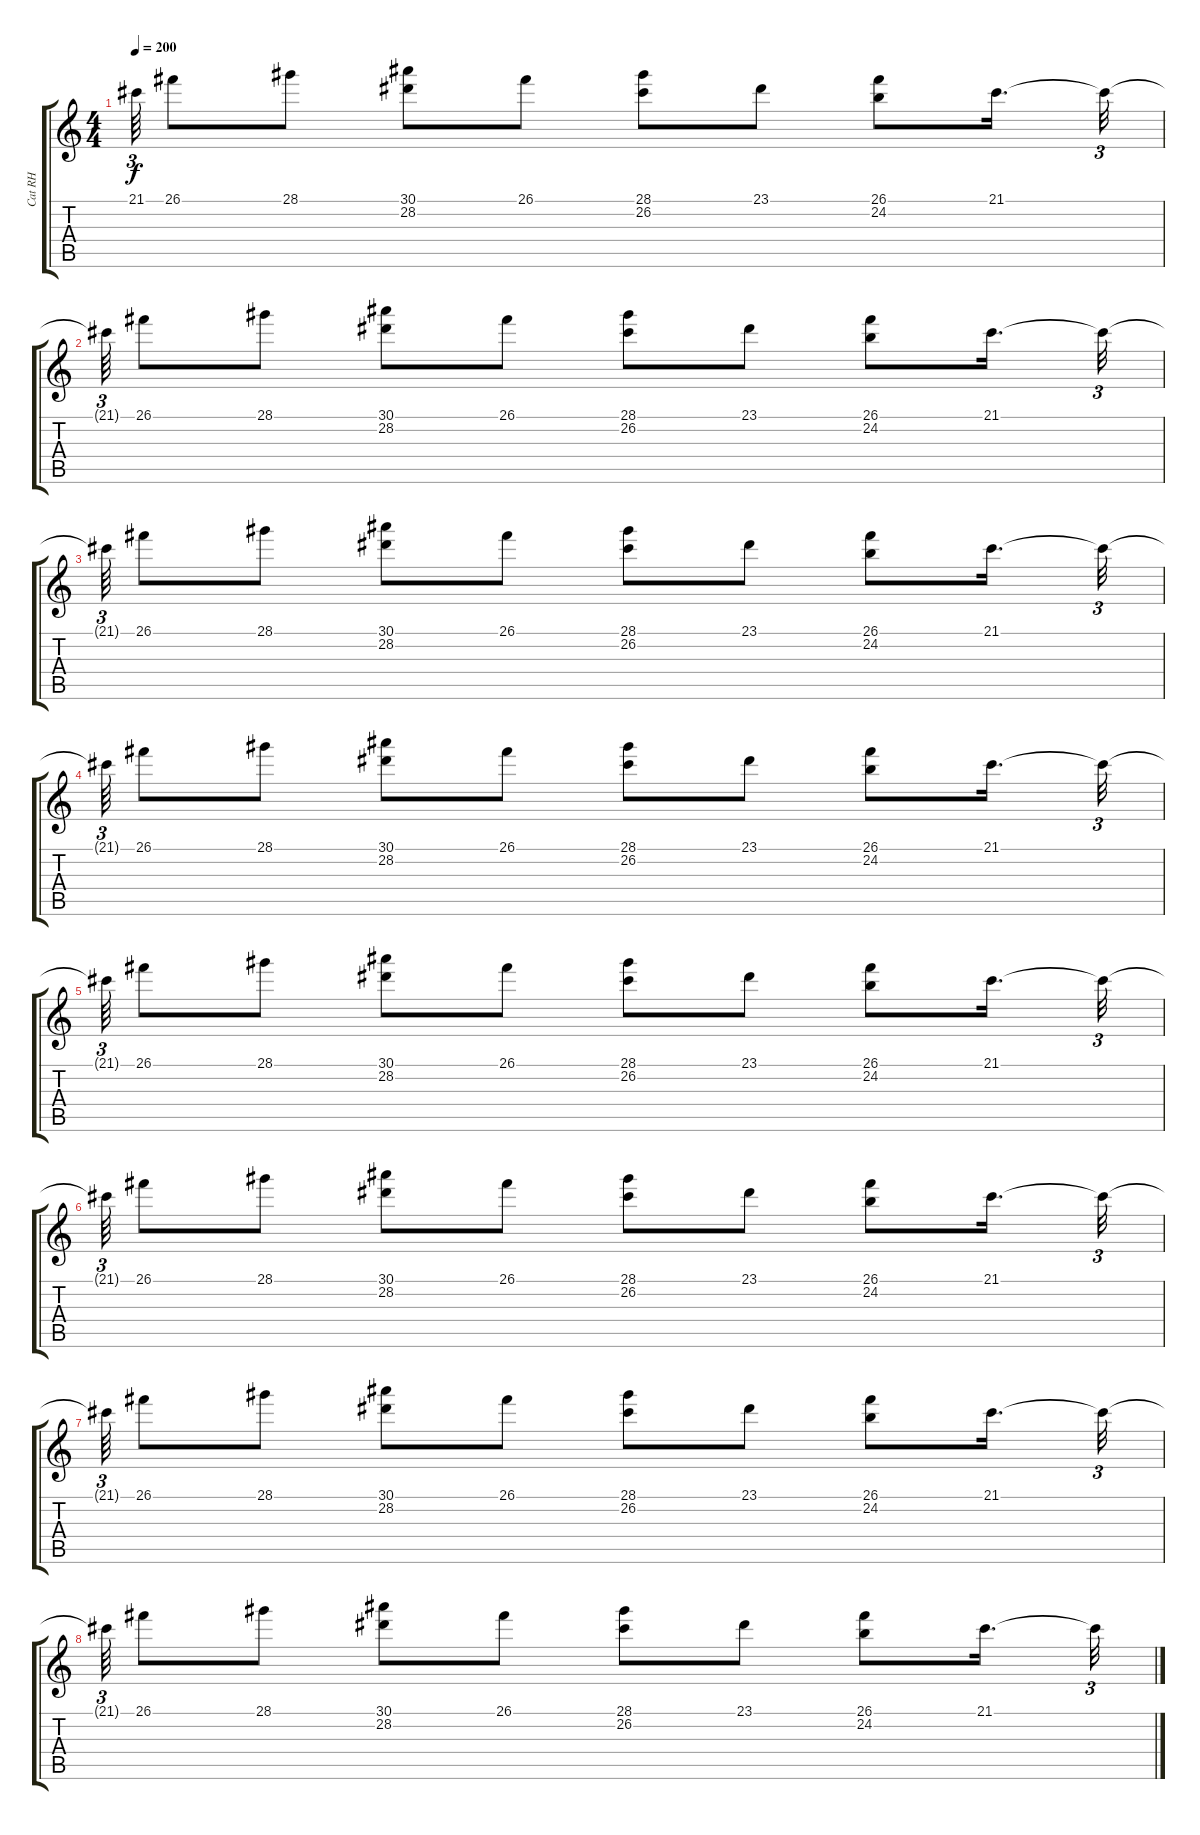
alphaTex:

\track ("Cat RH" "Cat RH") {instrument percussiveorgan}
\staff {score tabs}
\tuning (E4 B3 G3 D3 A2 E2) {hide}
\ts (4 4)
\tempo 200
\clef g2
\ks c
21.1{t}.64{tu (3 2) dy f} 26.1.8 28.1.8 (30.1 28.2).8 26.1.8 (28.1 26.2).8 23.1.8 (26.1 24.2).8 21.1.16{d} 21.1{t}.32{tu (3 2)} |
21.1{t}.64{tu (3 2)} 26.1.8 28.1.8 (30.1 28.2).8 26.1.8 (28.1 26.2).8 23.1.8 (26.1 24.2).8 21.1.16{d} 21.1{t}.32{tu (3 2)} |
21.1{t}.64{tu (3 2)} 26.1.8 28.1.8 (30.1 28.2).8 26.1.8 (28.1 26.2).8 23.1.8 (26.1 24.2).8 21.1.16{d} 21.1{t}.32{tu (3 2)} |
21.1{t}.64{tu (3 2)} 26.1.8 28.1.8 (30.1 28.2).8 26.1.8 (28.1 26.2).8 23.1.8 (26.1 24.2).8 21.1.16{d} 21.1{t}.32{tu (3 2)} |
21.1{t}.64{tu (3 2)} 26.1.8 28.1.8 (30.1 28.2).8 26.1.8 (28.1 26.2).8 23.1.8 (26.1 24.2).8 21.1.16{d} 21.1{t}.32{tu (3 2)} |
21.1{t}.64{tu (3 2)} 26.1.8 28.1.8 (30.1 28.2).8 26.1.8 (28.1 26.2).8 23.1.8 (26.1 24.2).8 21.1.16{d} 21.1{t}.32{tu (3 2)} |
21.1{t}.64{tu (3 2)} 26.1.8 28.1.8 (30.1 28.2).8 26.1.8 (28.1 26.2).8 23.1.8 (26.1 24.2).8 21.1.16{d} 21.1{t}.32{tu (3 2)} |
21.1{t}.64{tu (3 2)} 26.1.8 28.1.8 (30.1 28.2).8 26.1.8 (28.1 26.2).8 23.1.8 (26.1 24.2).8 21.1.16{d} 21.1{t}.32{tu (3 2)}
